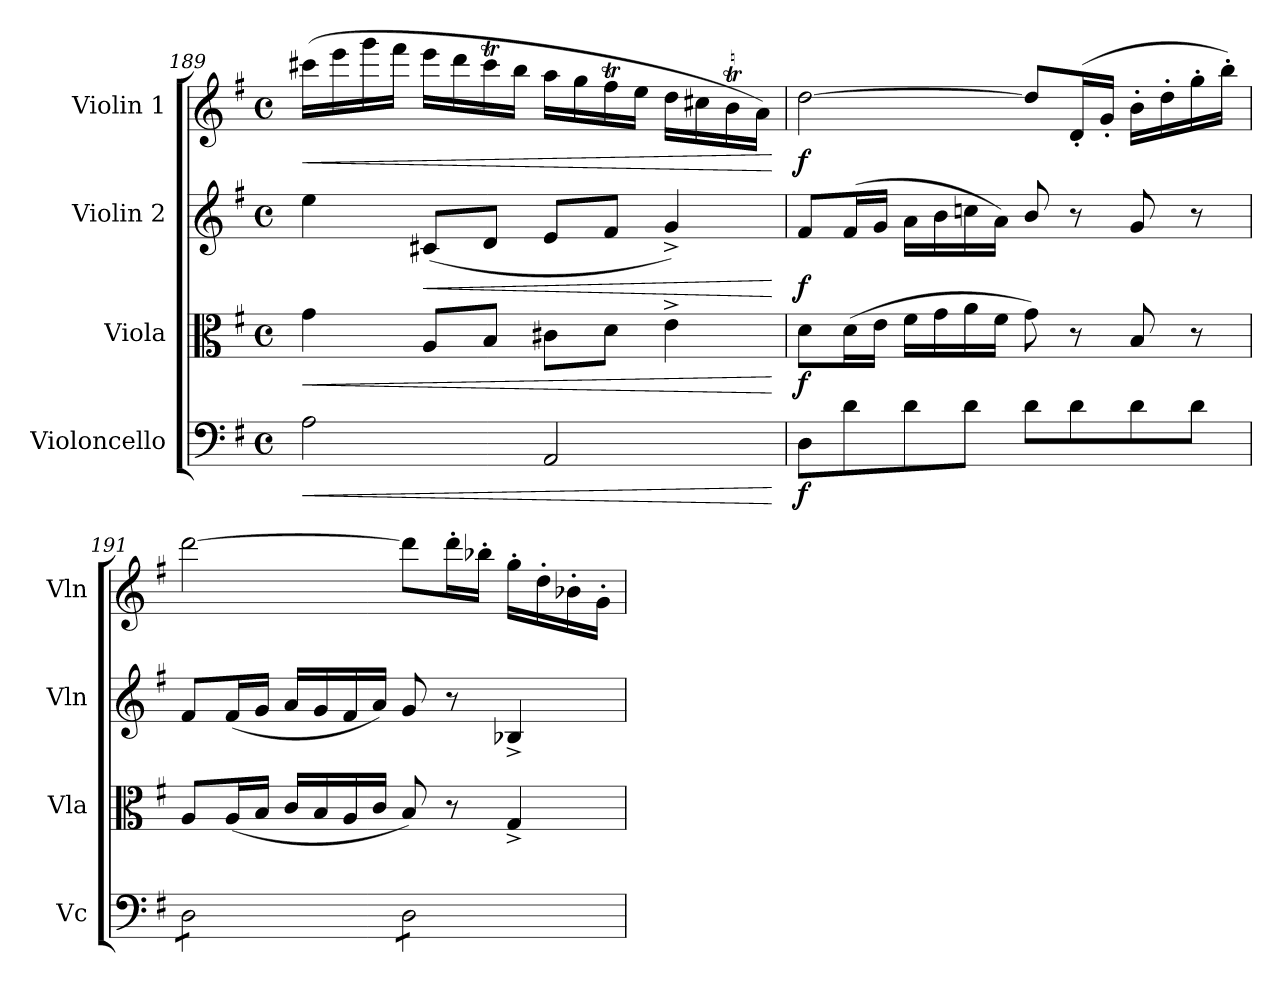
**kern	**dynam	**kern	**dynam	**kern	**dynam	**kern	**dynam
*part4	*part4	*part3	*part3	*part2	*part2	*part1	*part1
*staff4	*staff4	*staff3	*staff3	*staff2	*staff2	*staff1	*staff1
*I"Violoncello	*	*I"Viola	*	*I"Violin 2	*	*I"Violin 1	*
*I'Vc	*	*I'Vla	*	*I'Vln	*	*I'Vln	*
*clefF4	*	*clefC3	*	*clefG2	*	*clefG2	*
*k[f#]	*	*k[f#]	*	*k[f#]	*	*k[f#]	*
*M4/4	*	*M4/4	*	*M4/4	*	*M4/4	*
*met(c)	*	*met(c)	*	*met(c)	*	*met(c)	*
=189	=189	=189	=189	=189	=189	=189	=189
!	!LO:HP:b	!	!LO:HP:b	!	!	!	!LO:HP:b
2A\	<	4g\	<	4ee\	.	(16ccc#X\LL	<
.	.	.	.	.	.	16eee\	.
.	.	.	.	.	.	16ggg\	.
.	.	.	.	.	.	16fff#\JJ	.
!	!	!	!	!	!LO:HP:b	!	!
.	.	8A/L	.	(8c#X/L	<	16eee\LL	.
.	.	.	.	.	.	16ddd\	.
.	.	8B/J	.	8d/J	.	16ccc#t\	.
.	.	.	.	.	.	16bb\JJ	.
2AA/	.	8c#X\L	.	8e/L	.	16aa\LL	.
.	.	.	.	.	.	16gg\	.
.	.	8d\J	.	8f#/J	.	16ff#t\	.
.	.	.	.	.	.	16ee\JJ	.
.	.	4e^\	.	4g^/)	.	16dd\LL	.
.	.	.	.	.	.	16cc#X\	.
.	.	.	.	.	.	16bt\	.
.	.	.	.	.	.	16a\JJ)	.
.	[	.	[	.	[	.	[
!!LO:PB:g=z
=190	=190	=190	=190	=190	=190	=190	=190
!	!LO:DY:b	!	!LO:DY:b	!	!LO:DY:b	!	!LO:DY:b
8D\L	f	8d\L	f	8f#/L	f	[2dd\	f
8d\	.	(>16d\L	.	(<16f#/L	.	.	.
.	.	16e\JJ	.	16g/JJ	.	.	.
8d\	.	16f#\LL	.	16a\LL	.	.	.
.	.	16g\	.	16b\	.	.	.
8d\J	.	16a\	.	16ccn\	.	.	.
.	.	16f#\JJ	.	16a\JJ)	.	.	.
8d\L	.	8g\)	.	8b/	.	8dd/L]	.
8d\	.	8r	.	8r	.	(16d'/L	.
.	.	.	.	.	.	16g'/JJ	.
8d\	.	8B/	.	8g/	.	16b'\LL	.
.	.	.	.	.	.	16dd'\	.
8d\J	.	8r	.	8r	.	16gg'\	.
.	.	.	.	.	.	16bb'\JJ)	.
=191	=191	=191	=191	=191	=191	=191	=191
*tremolo	*	*	*	*	*	*	*
8D\L	.	8A/L	.	8f#/L	.	[>2ddd\	.
8D\	.	(>16A/L	.	(<16f#/L	.	.	.
.	.	16B/JJ	.	16g/JJ	.	.	.
8D\	.	16c/LL	.	16a/LL	.	.	.
.	.	16B/	.	16g/	.	.	.
8D\J	.	16A/	.	16f#/	.	.	.
.	.	16c/JJ	.	16a/JJ)	.	.	.
8D\L	.	8B/)	.	8g/	.	8ddd\L]	.
8D\	.	8r	.	8r	.	16ddd'\L	.
.	.	.	.	.	.	16bb-X'\JJ	.
8D\	.	4G^/	.	4B-X^/	.	16gg'\LL	.
.	.	.	.	.	.	16dd'\	.
8D\J	.	.	.	.	.	16b-X'\	.
*Xtremolo	*	*	*	*	*	*	*
.	.	.	.	.	.	16g'\JJ	.
=	=	=	=	=	=	=	=
*-	*-	*-	*-	*-	*-	*-	*-
